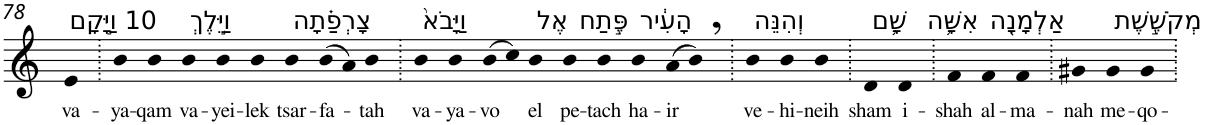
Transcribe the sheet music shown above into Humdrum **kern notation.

**kern	**text
*part1	*part1
*staff1	*staff1
*I"Piano	*
*I'Pno	*
!!LO:PB:g=z
*clefG2	*
*k[]	*
=78	=78
!LO:TX:a:t=10 וַיָּ֣קָם	!
!	!LO:LY:b
4e	va-
=79.	=79.
!	!LO:LY:b
4b	-ya-
!	!LO:LY:b
4b	-qam
!LO:TX:a:t=וַיֵּ֣לֶךְ	!
!	!LO:LY:b
4b	va-
!	!LO:LY:b
4b	-yei-
!	!LO:LY:b
4b	-lek
!LO:TX:a:t=צָרְפַ֗תָה	!
!	!LO:LY:b
4b	tsar-
!	!LO:LY:b
(>8b	-fa-
8a)	.
!	!LO:LY:b
4b	-tah
=80.	=80.
!LO:TX:a:t=וַיָּבֹא֙	!
!	!LO:LY:b
4b	va-
!	!LO:LY:b
4b	-ya-
!	!LO:LY:b
(>8b	-vo
8cc)	.
!LO:TX:a:t=אֶל	!
!	!LO:LY:b
4b	el
!LO:TX:a:t=פֶּ֣תַח	!
!	!LO:LY:b
4b	pe-
!	!LO:LY:b
4b	-tach
!LO:TX:a:t=הָעִ֔יר	!
!	!LO:LY:b
4b	ha-
!	!LO:LY:b
(>8a	-ir
8b,)	.
=81.	=81.
!LO:TX:a:t=וְהִנֵּה	!
!	!LO:LY:b
4b	ve-
!	!LO:LY:b
4b	-hi-
!	!LO:LY:b
4b	-neih
=82.	=82.
!LO:TX:a:t=שָׁ֛ם	!
!	!LO:LY:b
4d	sham
!LO:TX:a:t=אִשָּׁ֥ה	!
!	!LO:LY:b
4d	i-
=83.	=83.
!	!LO:LY:b
4f	-shah
!LO:TX:a:t=אַלְמָנָ֖ה	!
!	!LO:LY:b
4f	al-
!	!LO:LY:b
4f	-ma-
=84.	=84.
!	!LO:LY:b
4g#X	-nah
!LO:TX:a:t=מְקֹשֶׁ֣שֶׁת	!
!	!LO:LY:b
4g#	me-
!	!LO:LY:b
4g#	-qo-
=.	=.
*-	*-
